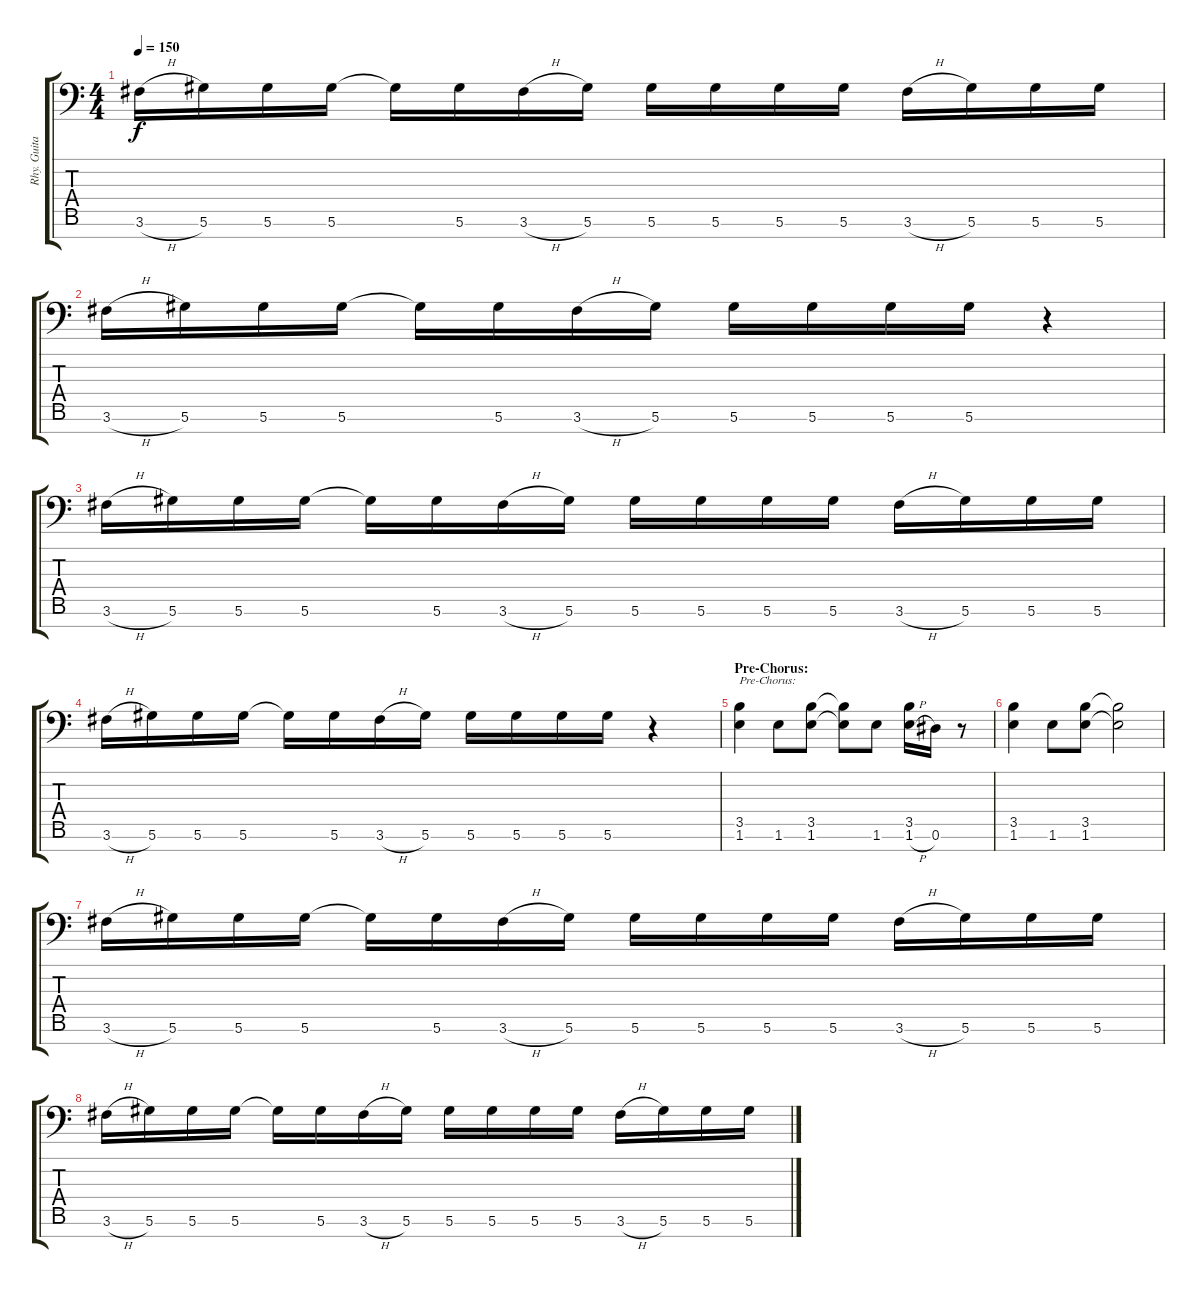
\track ("Rhy. Guitar 2" "Rhy. Guita") {instrument distortionguitar}
\staff {score tabs}
\tuning (Eb4 Bb3 Gb3 Db3 Ab2 Eb2 Bb1) {hide}
\ts (4 4)
\tempo 150
\clef f4
\ks c
3.6{h}.16{dy f} 5.6.16 5.6.16 5.6.16 5.6{t}.16 5.6.16 3.6{h}.16 5.6.16 5.6.16 5.6.16 5.6.16 5.6.16 3.6{h}.16 5.6.16 5.6.16 5.6.16 |
3.6{h}.16 5.6.16 5.6.16 5.6.16 5.6{t}.16 5.6.16 3.6{h}.16 5.6.16 5.6.16 5.6.16 5.6.16 5.6.16 r.4 |
3.6{h}.16 5.6.16 5.6.16 5.6.16 5.6{t}.16 5.6.16 3.6{h}.16 5.6.16 5.6.16 5.6.16 5.6.16 5.6.16 3.6{h}.16 5.6.16 5.6.16 5.6.16 |
3.6{h}.16 5.6.16 5.6.16 5.6.16 5.6{t}.16 5.6.16 3.6{h}.16 5.6.16 5.6.16 5.6.16 5.6.16 5.6.16 r.4 |
\section ("" "Pre-Chorus:")
(3.5 1.6).4{txt "Pre-Chorus:"} 1.6.8 (3.5 1.6).8 (3.5{t} 1.6{t}).8 1.6.8 (3.5 1.6{h}).16 0.6.16 r.8 |
(3.5 1.6).4 1.6.8 (3.5 1.6).8 (3.5{t} 1.6{t}).2 |
3.6{h}.16 5.6.16 5.6.16 5.6.16 5.6{t}.16 5.6.16 3.6{h}.16 5.6.16 5.6.16 5.6.16 5.6.16 5.6.16 3.6{h}.16 5.6.16 5.6.16 5.6.16 |
3.6{h}.16 5.6.16 5.6.16 5.6.16 5.6{t}.16 5.6.16 3.6{h}.16 5.6.16 5.6.16 5.6.16 5.6.16 5.6.16 3.6{h}.16 5.6.16 5.6.16 5.6.16
